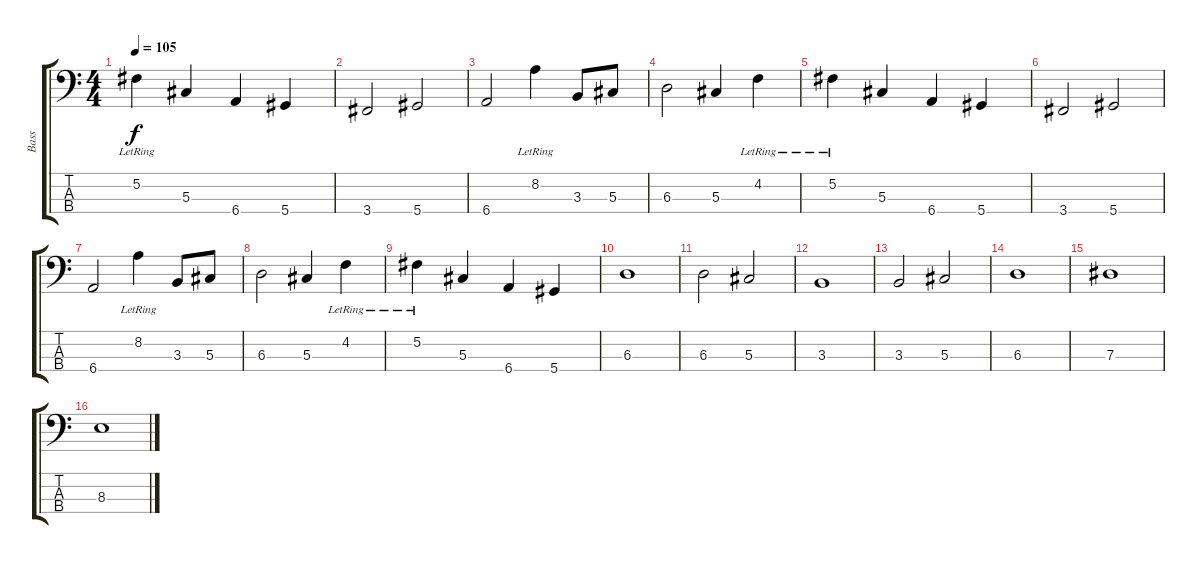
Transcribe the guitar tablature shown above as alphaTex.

\track ("Bass" "Bass") {instrument electricbassfinger}
\staff {score tabs}
\tuning (Gb2 Db2 Ab1 Eb1) {hide}
\ts (4 4)
\tempo 105
\clef f4
\ks c
5.2{lr}.4{dy f} 5.3.4 6.4.4 5.4.4 |
3.4.2 5.4.2 |
6.4.2 8.2{lr}.4 3.3.8 5.3.8 |
6.3.2 5.3.4 4.2{lr}.4 |
5.2{lr}.4 5.3.4 6.4.4 5.4.4 |
3.4.2 5.4.2 |
6.4.2 8.2{lr}.4 3.3.8 5.3.8 |
6.3.2 5.3.4 4.2{lr}.4 |
5.2{lr}.4 5.3.4 6.4.4 5.4.4 |
6.3.1 |
6.3.2 5.3.2 |
3.3.1 |
3.3.2 5.3.2 |
6.3.1 |
7.3.1 |
8.3.1
